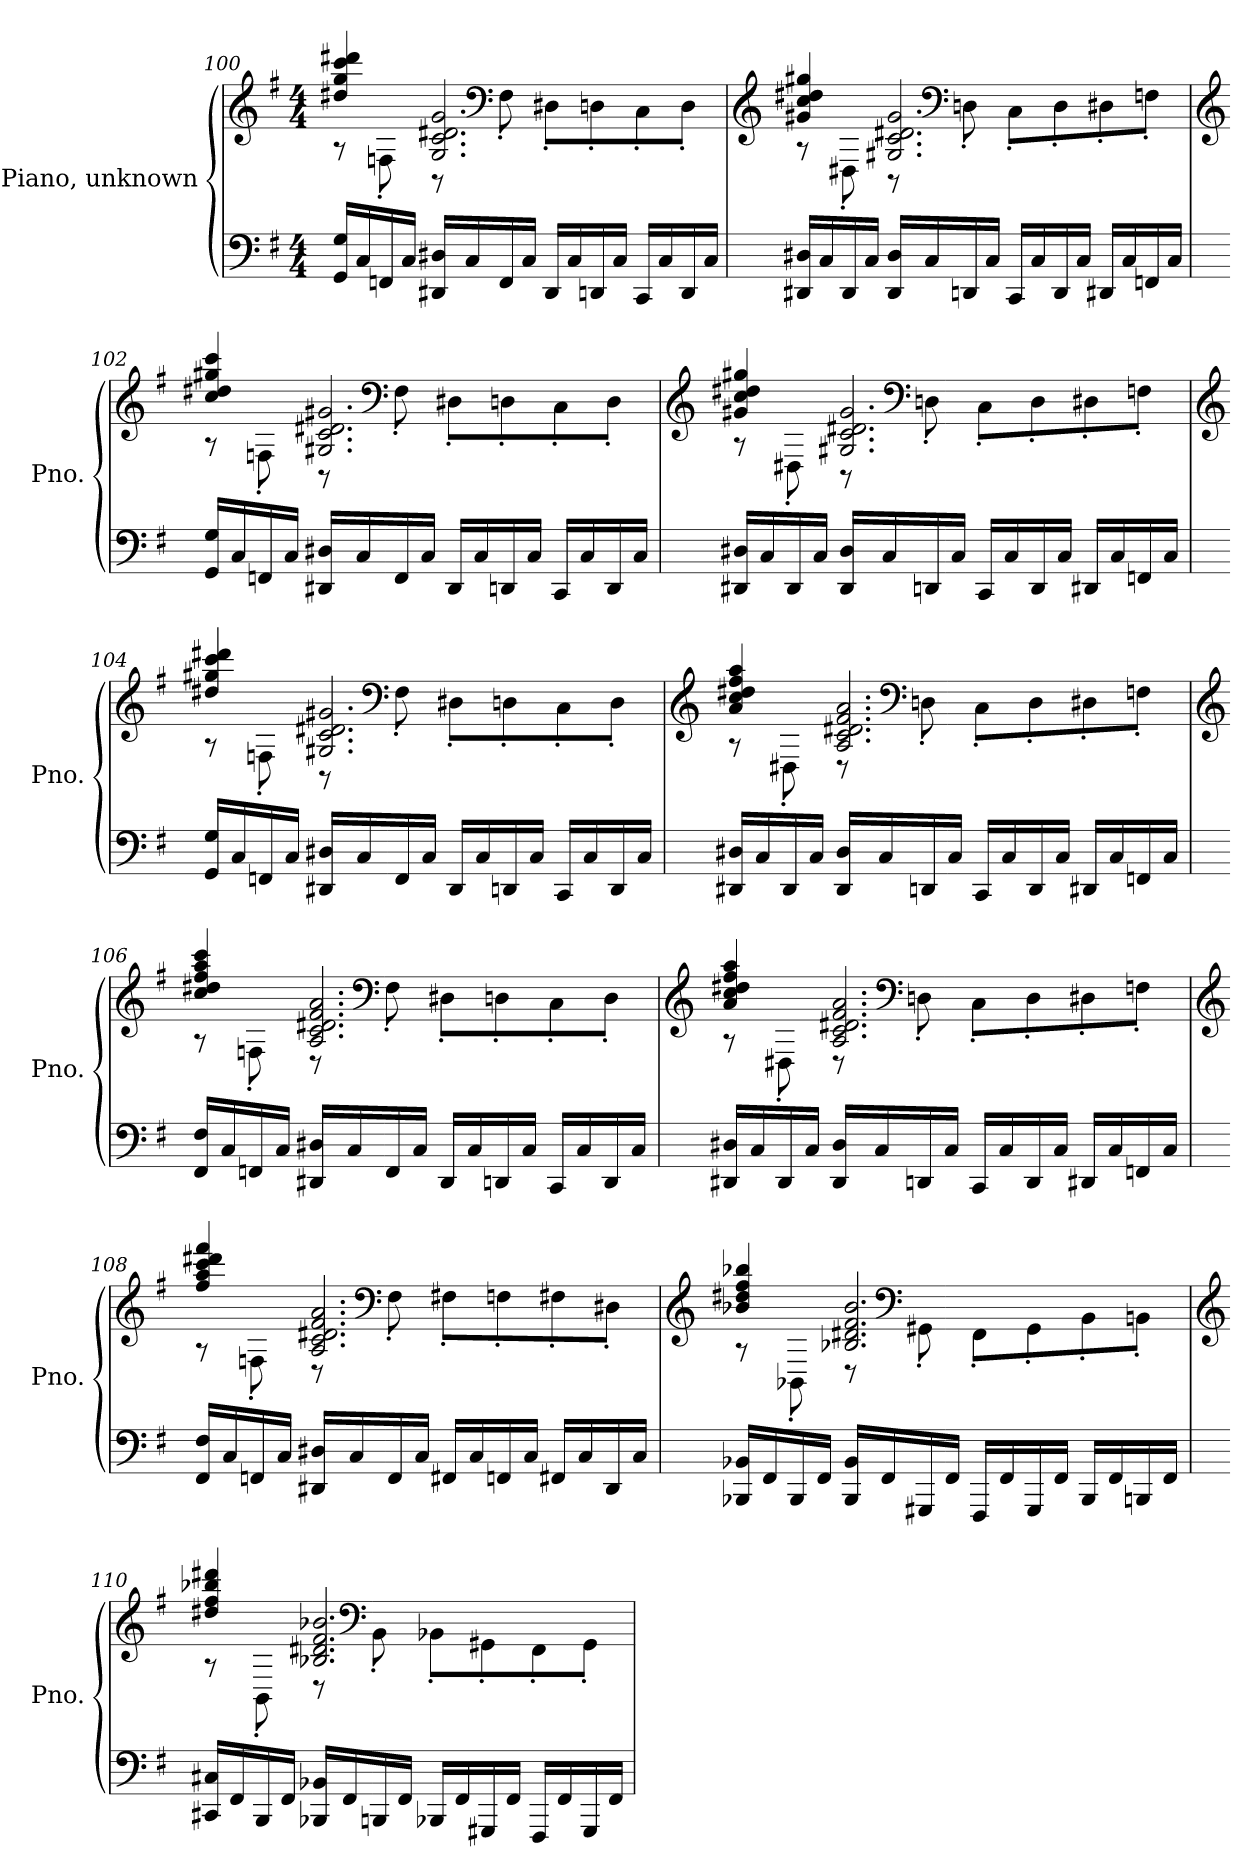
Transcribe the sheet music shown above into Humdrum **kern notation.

**kern	**kern
*part1	*part1
*staff2	*staff1
*I"Piano, unknown	*
*I'Pno.	*
*clefF4	*clefG2
*k[f#]	*k[f#]
*M4/4	*M4/4
=100	=100
*	*^
16GG/ 16G/LL	4dd#X/ 4gg/ 4ccc/ 4ddd#X/	8r
16C/	.	.
16FFn/	.	8Fn'\
16C/JJ	.	.
16DD#X/ 16D#X/LL	2.G/ 2.c/ 2.d#X/ 2.g/	8r
16C/	.	.
*	*clefF4	*
16FF/	.	8F'\
16C/JJ	.	.
16DD#/LL	.	8D#X'\L
16C/	.	.
16DDn/	.	8Dn'\
16C/JJ	.	.
16CC/LL	.	8C'\
16C/	.	.
16DD/	.	8D'\J
16C/JJ	.	.
!!LO:LB:g=z	!!
=101	=101	=101
*	*clefG2	*
16DD#X/ 16D#X/LL	4g#X/ 4cc/ 4dd#X/ 4gg#X/	8r
16C/	.	.
16DD#/	.	8D#X'\
16C/JJ	.	.
16DD#/ 16D#/LL	2.G#X/ 2.c/ 2.d#X/ 2.g#/	8r
16C/	.	.
*	*clefF4	*
16DDn/	.	8Dn'\
16C/JJ	.	.
16CC/LL	.	8C'\L
16C/	.	.
16DD/	.	8D'\
16C/JJ	.	.
16DD#X/LL	.	8D#X'\
16C/	.	.
16FFn/	.	8Fn'\J
16C/JJ	.	.
=102	=102	=102
*	*clefG2	*
16GG/ 16G/LL	4cc/ 4dd#X/ 4gg#X/ 4ccc/	8r
16C/	.	.
16FFn/	.	8Fn'\
16C/JJ	.	.
16DD#X/ 16D#X/LL	2.G#X/ 2.c/ 2.d#X/ 2.g#X/	8r
16C/	.	.
*	*clefF4	*
16FF/	.	8F'\
16C/JJ	.	.
16DD#/LL	.	8D#X'\L
16C/	.	.
16DDn/	.	8Dn'\
16C/JJ	.	.
16CC/LL	.	8C'\
16C/	.	.
16DD/	.	8D'\J
16C/JJ	.	.
!!LO:LB:g=z	!!
=103	=103	=103
*	*clefG2	*
16DD#X/ 16D#X/LL	4g#X/ 4cc/ 4dd#X/ 4gg#X/	8r
16C/	.	.
16DD#/	.	8D#X'\
16C/JJ	.	.
16DD#/ 16D#/LL	2.G#X/ 2.c/ 2.d#X/ 2.g#/	8r
16C/	.	.
*	*clefF4	*
16DDn/	.	8Dn'\
16C/JJ	.	.
16CC/LL	.	8C'\L
16C/	.	.
16DD/	.	8D'\
16C/JJ	.	.
16DD#X/LL	.	8D#X'\
16C/	.	.
16FFn/	.	8Fn'\J
16C/JJ	.	.
=104	=104	=104
*	*clefG2	*
16GG/ 16G/LL	4dd#X/ 4gg#X/ 4ccc/ 4ddd#X/	8r
16C/	.	.
16FFn/	.	8Fn'\
16C/JJ	.	.
16DD#X/ 16D#X/LL	2.G#X/ 2.c/ 2.d#X/ 2.g#X/	8r
16C/	.	.
*	*clefF4	*
16FF/	.	8F'\
16C/JJ	.	.
16DD#/LL	.	8D#X'\L
16C/	.	.
16DDn/	.	8Dn'\
16C/JJ	.	.
16CC/LL	.	8C'\
16C/	.	.
16DD/	.	8D'\J
16C/JJ	.	.
!!LO:PB:g=z	!!
=105	=105	=105
*	*clefG2	*
16DD#X/ 16D#X/LL	4a/ 4cc/ 4dd#X/ 4ff#/ 4aa/	8r
16C/	.	.
16DD#/	.	8D#X'\
16C/JJ	.	.
16DD#/ 16D#/LL	2.A/ 2.c/ 2.d#X/ 2.f#/ 2.a/	8r
16C/	.	.
*	*clefF4	*
16DDn/	.	8Dn'\
16C/JJ	.	.
16CC/LL	.	8C'\L
16C/	.	.
16DD/	.	8D'\
16C/JJ	.	.
16DD#X/LL	.	8D#X'\
16C/	.	.
16FFn/	.	8Fn'\J
16C/JJ	.	.
=106	=106	=106
*	*clefG2	*
16FF#/ 16F#/LL	4cc/ 4dd#X/ 4ff#/ 4aa/ 4ccc/	8r
16C/	.	.
16FFn/	.	8Fn'\
16C/JJ	.	.
16DD#X/ 16D#X/LL	2.A/ 2.c/ 2.d#X/ 2.f#/ 2.a/	8r
16C/	.	.
*	*clefF4	*
16FF/	.	8F'\
16C/JJ	.	.
16DD#/LL	.	8D#X'\L
16C/	.	.
16DDn/	.	8Dn'\
16C/JJ	.	.
16CC/LL	.	8C'\
16C/	.	.
16DD/	.	8D'\J
16C/JJ	.	.
!!LO:LB:g=z	!!
=107	=107	=107
*	*clefG2	*
16DD#X/ 16D#X/LL	4a/ 4cc/ 4dd#X/ 4ff#/ 4aa/	8r
16C/	.	.
16DD#/	.	8D#X'\
16C/JJ	.	.
16DD#/ 16D#/LL	2.A/ 2.c/ 2.d#X/ 2.f#/ 2.a/	8r
16C/	.	.
*	*clefF4	*
16DDn/	.	8Dn'\
16C/JJ	.	.
16CC/LL	.	8C'\L
16C/	.	.
16DD/	.	8D'\
16C/JJ	.	.
16DD#X/LL	.	8D#X'\
16C/	.	.
16FFn/	.	8Fn'\J
16C/JJ	.	.
=108	=108	=108
*	*clefG2	*
16FF#/ 16F#/LL	4ff#/ 4aa/ 4ccc/ 4ddd#X/ 4fff#/	8r
16C/	.	.
16FFn/	.	8Fn'\
16C/JJ	.	.
16DD#X/ 16D#X/LL	2.A/ 2.c/ 2.d#X/ 2.f#/ 2.a/	8r
16C/	.	.
*	*clefF4	*
16FF/	.	8F'\
16C/JJ	.	.
16FF#X/LL	.	8F#X'\L
16C/	.	.
16FFn/	.	8Fn'\
16C/JJ	.	.
16FF#X/LL	.	8F#X'\
16C/	.	.
16DD#/	.	8D#X'\J
16C/JJ	.	.
!!LO:LB:g=z	!!
=109	=109	=109
*	*clefG2	*
16BBB-X/ 16BB-X/LL	4b-X/ 4dd#X/ 4ff#/ 4bb-X/	8r
16FF#/	.	.
16BBB-/	.	8BB-X'\
16FF#/JJ	.	.
16BBB-/ 16BB-/LL	2.B-X/ 2.d#X/ 2.f#/ 2.b-/	8r
16FF#/	.	.
*	*clefF4	*
16GGG#X/	.	8GG#X'\
16FF#/JJ	.	.
16FFF#/LL	.	8FF#'\L
16FF#/	.	.
16GGG#/	.	8GG#'\
16FF#/JJ	.	.
16BBB-/LL	.	8BB-'\
16FF#/	.	.
16BBBn/	.	8BBn'\J
16FF#/JJ	.	.
=110	=110	=110
*	*clefG2	*
16CC#X/ 16C#X/LL	4dd#X/ 4ff#/ 4bb-X/ 4ddd#X/	8r
16FF#/	.	.
16BBB/	.	8BB'\
16FF#/JJ	.	.
16BBB-X/ 16BB-X/LL	2.B-X/ 2.d#X/ 2.f#/ 2.b-X/	8r
16FF#/	.	.
*	*clefF4	*
16BBBn/	.	8BB'\
16FF#/JJ	.	.
16BBB-X/LL	.	8BB-X'\L
16FF#/	.	.
16GGG#X/	.	8GG#X'\
16FF#/JJ	.	.
16FFF#/LL	.	8FF#'\
16FF#/	.	.
16GGG#/	.	8GG#'\J
16FF#/JJ	.	.
*	*v	*v
=	=
*-	*-
